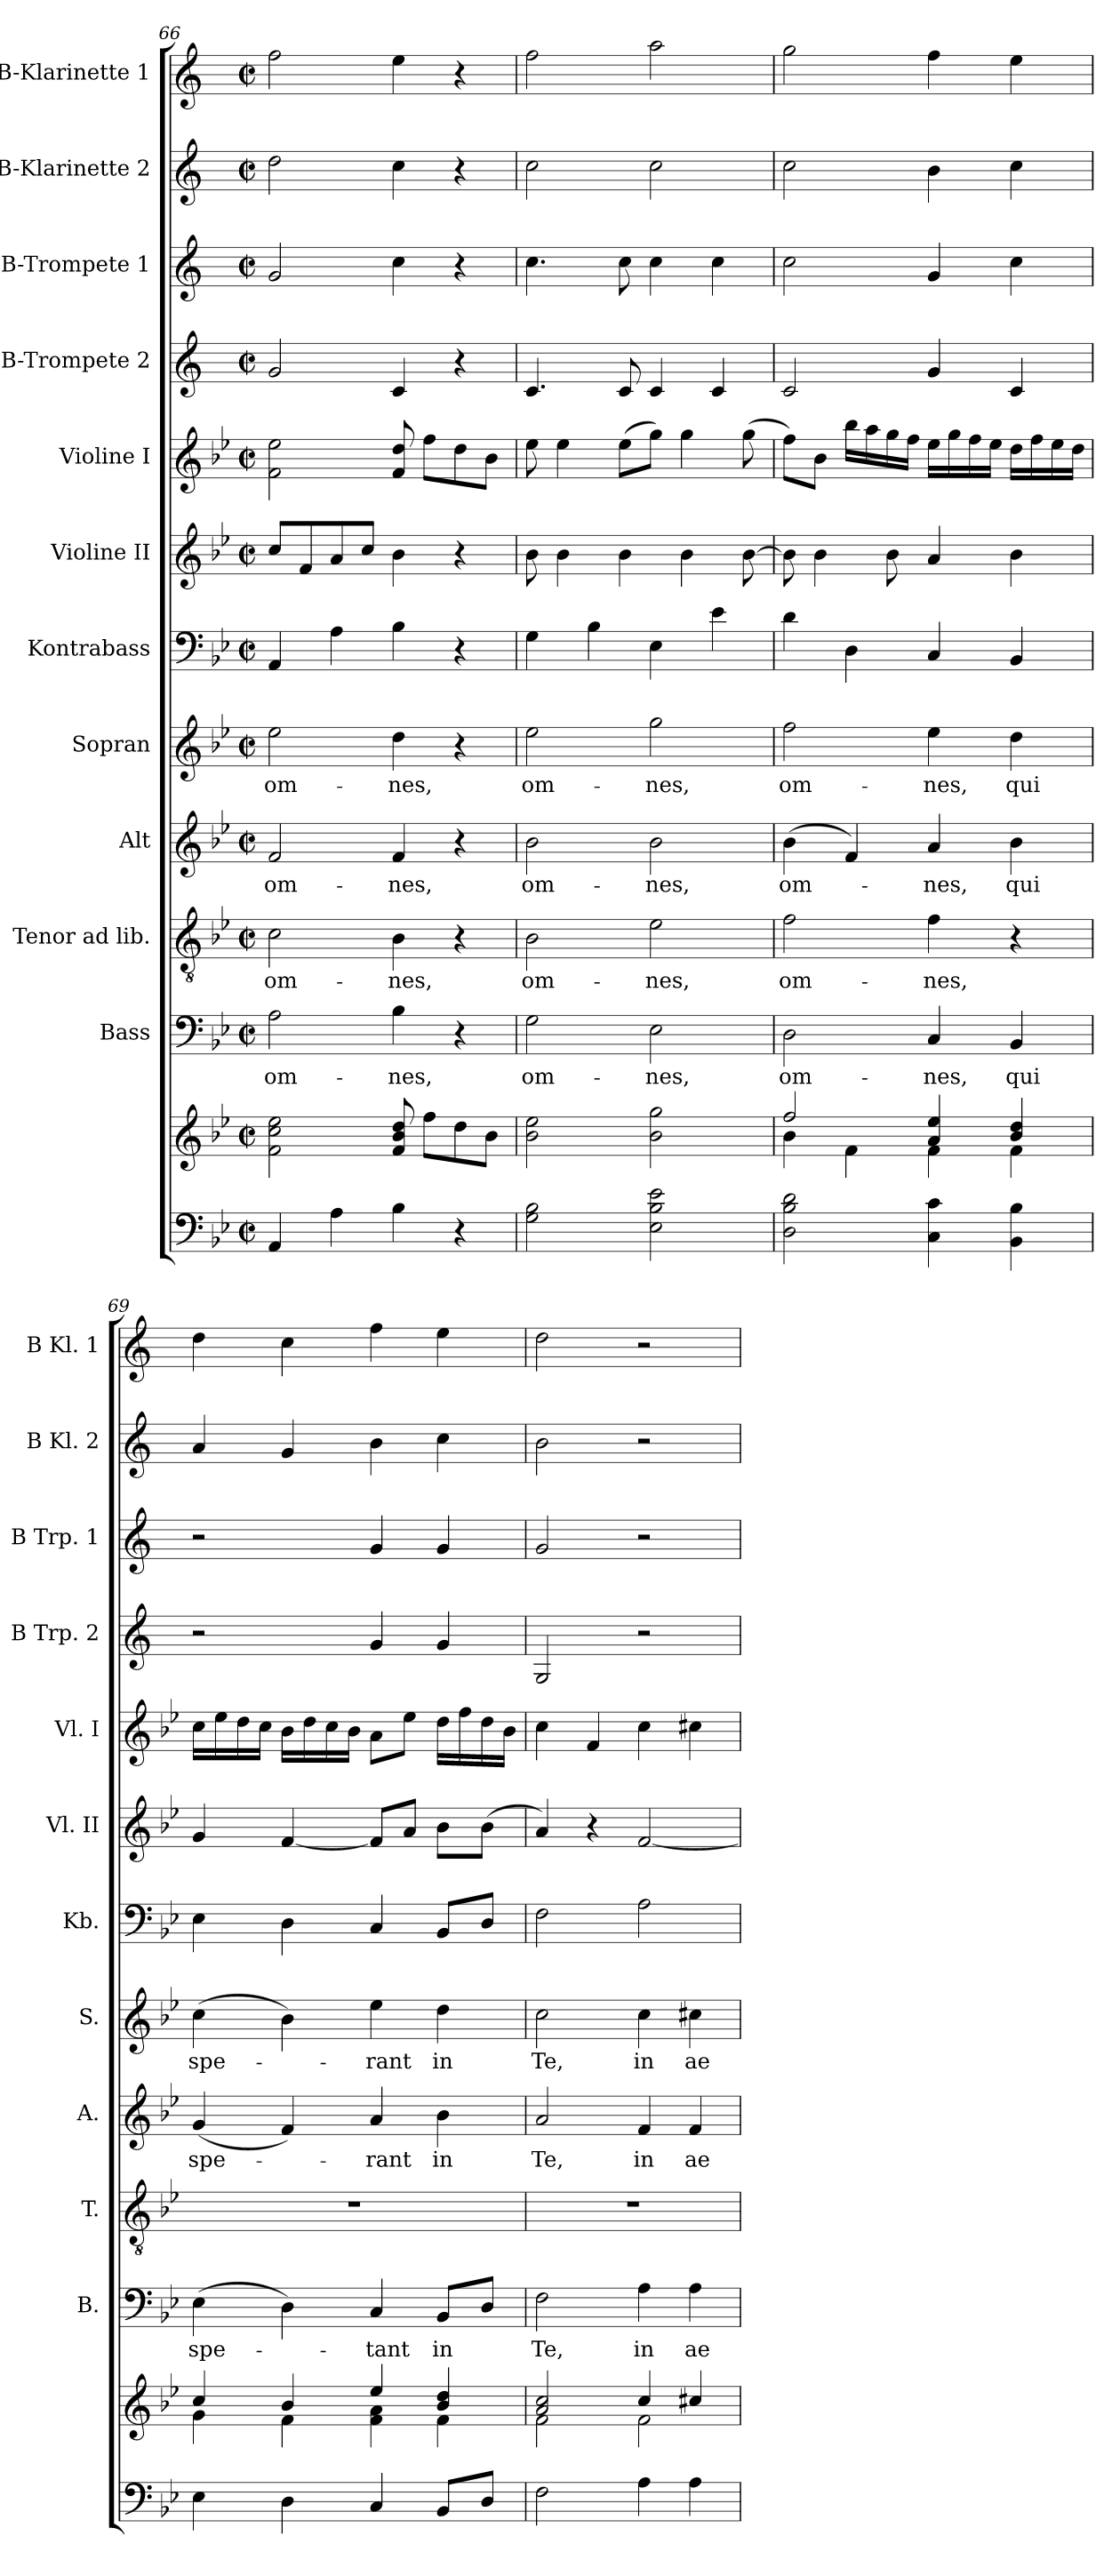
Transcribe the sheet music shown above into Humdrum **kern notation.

**kern	**kern	**kern	**text	**kern	**text	**kern	**text	**kern	**text	**kern	**kern	**kern	**kern	**kern	**kern	**kern
*part12	*part12	*part11	*part11	*part10	*part10	*part9	*part9	*part8	*part8	*part7	*part6	*part5	*part4	*part3	*part2	*part1
*staff13	*staff12	*staff11	*staff11	*staff10	*staff10	*staff9	*staff9	*staff8	*staff8	*staff7	*staff6	*staff5	*staff4	*staff3	*staff2	*staff1
*	*	*I"Bass	*	*I"Tenor ad lib.	*	*I"Alt	*	*I"Sopran	*	*I"Kontrabass	*I"Violine II	*I"Violine I	*I"B-Trompete 2	*I"B-Trompete 1	*I"B-Klarinette 2	*I"B-Klarinette 1
*	*	*I'B.	*	*I'T.	*	*I'A.	*	*I'S.	*	*I'Kb.	*I'Vl. II	*I'Vl. I	*I'B Trp. 2	*I'B Trp. 1	*I'B Kl. 2	*I'B Kl. 1
*clefF4	*clefG2	*clefF4	*	*clefGv2	*	*clefG2	*	*clefG2	*	*clefF4	*clefG2	*clefG2	*clefG2	*clefG2	*clefG2	*clefG2
*	*	*	*	*	*	*	*	*	*	*ITrd7c12	*	*	*ITrd1c2	*ITrd1c2	*ITrd1c2	*ITrd1c2
*k[b-e-]	*k[b-e-]	*k[b-e-]	*	*k[b-e-]	*	*k[b-e-]	*	*k[b-e-]	*	*k[b-e-]	*k[b-e-]	*k[b-e-]	*k[b-e-]	*k[b-e-]	*k[b-e-]	*k[b-e-]
*B-:	*B-:	*B-:	*	*B-:	*	*B-:	*	*B-:	*	*B-:	*B-:	*B-:	*B-:	*B-:	*B-:	*B-:
*M2/2	*M2/2	*M2/2	*	*M2/2	*	*M2/2	*	*M2/2	*	*M2/2	*M2/2	*M2/2	*M2/2	*M2/2	*M2/2	*M2/2
*met(c|)	*met(c|)	*met(c|)	*	*met(c|)	*	*met(c|)	*	*met(c|)	*	*met(c|)	*met(c|)	*met(c|)	*met(c|)	*met(c|)	*met(c|)	*met(c|)
=66	=66	=66	=66	=66	=66	=66	=66	=66	=66	=66	=66	=66	=66	=66	=66	=66
!	!	!	!LO:LY:b	!	!LO:LY:b	!	!LO:LY:b	!	!LO:LY:b	!	!	!	!	!	!	!
4AA/	2f\ 2cc\ 2ee-\	2A\	om-	2c\	om-	2f/	om-	2ee-\	om-	4AAA/	8cc/L	2f\ 2ee-\	2f/	2f/	2cc\	2ee-\
.	.	.	.	.	.	.	.	.	.	.	8f/	.	.	.	.	.
4A\	.	.	.	.	.	.	.	.	.	4AA\	8a/	.	.	.	.	.
.	.	.	.	.	.	.	.	.	.	.	8cc/J	.	.	.	.	.
!	!	!	!LO:LY:b	!	!LO:LY:b	!	!LO:LY:b	!	!LO:LY:b	!	!	!	!	!	!	!
4B-\	8f/ 8b-/ 8dd/	4B-\	-nes,	4B-\	-nes,	4f/	-nes,	4dd\	-nes,	4BB-\	4b-\	8f/ 8dd/	4B-/	4b-\	4b-\	4dd\
.	8ff\L	.	.	.	.	.	.	.	.	.	.	8ff\L	.	.	.	.
4r	8dd\	4r	.	4r	.	4r	.	4r	.	4r	4r	8dd\	4r	4r	4r	4r
.	8b-\J	.	.	.	.	.	.	.	.	.	.	8b-\J	.	.	.	.
=67	=67	=67	=67	=67	=67	=67	=67	=67	=67	=67	=67	=67	=67	=67	=67	=67
!	!	!	!LO:LY:b	!	!LO:LY:b	!	!LO:LY:b	!	!LO:LY:b	!	!	!	!	!	!	!
2G\ 2B-\	2b-\ 2ee-\	2G\	om-	2B-\	om-	2b-\	om-	2ee-\	om-	4GG\	8b-\	8ee-\	4.B-/	4.b-\	2b-\	2ee-\
.	.	.	.	.	.	.	.	.	.	.	4b-\	4ee-\	.	.	.	.
.	.	.	.	.	.	.	.	.	.	4BB-\	.	.	.	.	.	.
.	.	.	.	.	.	.	.	.	.	.	4b-\	(>8ee-\L	8B-/	8b-\	.	.
!	!	!	!LO:LY:b	!	!LO:LY:b	!	!LO:LY:b	!	!LO:LY:b	!	!	!	!	!	!	!
2E-\ 2B-\ 2e-\	2b-\ 2gg\	2E-\	-nes,	2e-\	-nes,	2b-\	-nes,	2gg\	-nes,	4EE-\	.	8gg\J)	4B-/	4b-\	2b-\	2gg\
.	.	.	.	.	.	.	.	.	.	.	4b-\	4gg\	.	.	.	.
.	.	.	.	.	.	.	.	.	.	4E-\	.	.	4B-/	4b-\	.	.
.	.	.	.	.	.	.	.	.	.	.	[8b-\	(>8gg\	.	.	.	.
!!LO:PB:g=z
=68	=68	=68	=68	=68	=68	=68	=68	=68	=68	=68	=68	=68	=68	=68	=68	=68
*	*^	*	*	*	*	*	*	*	*	*	*	*	*	*	*	*
!	!	!	!	!LO:LY:b	!	!LO:LY:b	!	!LO:LY:b	!	!LO:LY:b	!	!	!	!	!	!	!
2D\ 2B-\ 2d\	2ff/	4b-\	2D\	om-	2f\	om-	(>4b-\	om-	2ff\	om-	4D\	8b-\]	8ff\L)	2B-/	2b-\	2b-\	2ff\
.	.	.	.	.	.	.	.	.	.	.	.	4b-\	8b-\J	.	.	.	.
.	.	4f\	.	.	.	.	4f/)	.	.	.	4DD\	.	16bb-\LL	.	.	.	.
.	.	.	.	.	.	.	.	.	.	.	.	.	16aa\	.	.	.	.
.	.	.	.	.	.	.	.	.	.	.	.	8b-\	16gg\	.	.	.	.
.	.	.	.	.	.	.	.	.	.	.	.	.	16ff\JJ	.	.	.	.
!	!	!	!	!LO:LY:b	!	!LO:LY:b	!	!LO:LY:b	!	!LO:LY:b	!	!	!	!	!	!	!
4C\ 4c\	4a/ 4ee-/	4f\	4C/	-nes,	4f\	-nes,	4a/	-nes,	4ee-\	-nes,	4CC/	4a/	16ee-\LL	4f/	4f/	4a\	4ee-\
.	.	.	.	.	.	.	.	.	.	.	.	.	16gg\	.	.	.	.
.	.	.	.	.	.	.	.	.	.	.	.	.	16ff\	.	.	.	.
.	.	.	.	.	.	.	.	.	.	.	.	.	16ee-\JJ	.	.	.	.
!	!	!	!	!LO:LY:b	!	!	!	!LO:LY:b	!	!LO:LY:b	!	!	!	!	!	!	!
4BB-\ 4B-\	4b-/ 4dd/	4f\	4BB-/	qui	4r	.	4b-\	qui	4dd\	qui	4BBB-/	4b-\	16dd\LL	4B-/	4b-\	4b-\	4dd\
.	.	.	.	.	.	.	.	.	.	.	.	.	16ff\	.	.	.	.
.	.	.	.	.	.	.	.	.	.	.	.	.	16ee-\	.	.	.	.
.	.	.	.	.	.	.	.	.	.	.	.	.	16dd\JJ	.	.	.	.
=69	=69	=69	=69	=69	=69	=69	=69	=69	=69	=69	=69	=69	=69	=69	=69	=69	=69
!	!	!	!	!LO:LY:b	!	!	!	!LO:LY:b	!	!LO:LY:b	!	!	!	!	!	!	!
4E-\	4cc/	4g\	(>4E-\	spe-	1r	.	(<4g/	spe-	(>4cc\	spe-	4EE-\	4g/	16cc\LL	2r	2r	4g/	4cc\
.	.	.	.	.	.	.	.	.	.	.	.	.	16ee-\	.	.	.	.
.	.	.	.	.	.	.	.	.	.	.	.	.	16dd\	.	.	.	.
.	.	.	.	.	.	.	.	.	.	.	.	.	16cc\JJ	.	.	.	.
4D\	4b-/	4f\	4D\)	.	.	.	4f/)	.	4b-\)	.	4DD\	[4f/	16b-\LL	.	.	4f/	4b-\
.	.	.	.	.	.	.	.	.	.	.	.	.	16dd\	.	.	.	.
.	.	.	.	.	.	.	.	.	.	.	.	.	16cc\	.	.	.	.
.	.	.	.	.	.	.	.	.	.	.	.	.	16b-\JJ	.	.	.	.
!	!	!	!	!LO:LY:b	!	!	!	!LO:LY:b	!	!LO:LY:b	!	!	!	!	!	!	!
4C/	4ee-/	4f\ 4a\	4C/	-tant	.	.	4a/	-rant	4ee-\	-rant	4CC/	8f/L]	8a\L	4f/	4f/	4a\	4ee-\
.	.	.	.	.	.	.	.	.	.	.	.	8a/J	8ee-\J	.	.	.	.
!	!	!	!	!LO:LY:b	!	!	!	!LO:LY:b	!	!LO:LY:b	!	!	!	!	!	!	!
8BB-/L	4b-/ 4dd/	4f\	8BB-/L	in	.	.	4b-\	in	4dd\	in	8BBB-/L	8b-\L	16dd\LL	4f/	4f/	4b-\	4dd\
.	.	.	.	.	.	.	.	.	.	.	.	.	16ff\	.	.	.	.
8D/J	.	.	8D/J	.	.	.	.	.	.	.	8DD/J	(>8b-\J	16dd\	.	.	.	.
.	.	.	.	.	.	.	.	.	.	.	.	.	16b-\JJ	.	.	.	.
=70	=70	=70	=70	=70	=70	=70	=70	=70	=70	=70	=70	=70	=70	=70	=70	=70	=70
!	!	!	!	!LO:LY:b	!	!	!	!LO:LY:b	!	!LO:LY:b	!	!	!	!	!	!	!
2F\	2a/ 2cc/	2f\	2F\	Te,	1r	.	2a/	Te,	2cc\	Te,	2FF\	4a/)	4cc\	2F/	2f/	2a\	2cc\
.	.	.	.	.	.	.	.	.	.	.	.	4r	4f/	.	.	.	.
!	!	!	!	!LO:LY:b	!	!	!	!LO:LY:b	!	!LO:LY:b	!	!	!	!	!	!	!
4A\	4cc/	2f\	4A\	in	.	.	4f/	in	4cc\	in	2AA\	[2f/	4cc\	2r	2r	2r	2r
!	!	!	!	!LO:LY:b	!	!	!	!LO:LY:b	!	!LO:LY:b	!	!	!	!	!	!	!
4A\	4cc#X/	.	4A\	ae-	.	.	4f/	ae-	4cc#X\	ae-	.	.	4cc#X\	.	.	.	.
*	*v	*v	*	*	*	*	*	*	*	*	*	*	*	*	*	*	*
=	=	=	=	=	=	=	=	=	=	=	=	=	=	=	=	=
*-	*-	*-	*-	*-	*-	*-	*-	*-	*-	*-	*-	*-	*-	*-	*-	*-
